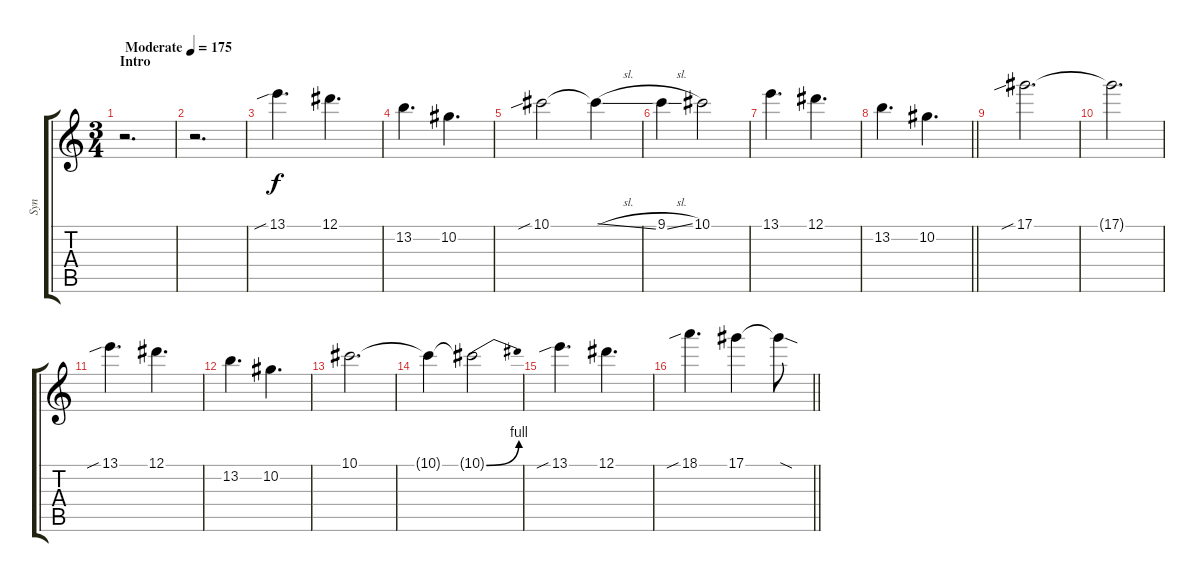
\track ("Syn" "Syn") {instrument distortionguitar}
\staff {score tabs}
\tuning (Eb4 Bb3 Gb3 Db3 Ab2 Db2) {hide}
\ts (3 4)
\section ("" "Intro")
\tempo (175 "Moderate")
\clef g2
\ks c
r.2{d dy f instrument distortionguitar} |
r.2{d} |
13.1{sib}.4{d volume 16} 12.1.4{d} |
13.2.4{d} 10.2.4{d} |
10.1{sib}.2 10.1{sl t}.4 |
9.1{sl}.4 10.1.2 |
13.1.4{d} 12.1.4{d} |
\barLineRight lightlight
13.2.4{d} 10.2.4{d} |
17.1{sib}.2{d} |
17.1{t}.2{d} |
13.1{sib}.4{d} 12.1.4{d} |
13.2.4{d} 10.2.4{d} |
10.1.2{d} |
10.1{t}.4 10.1{be (bend 0 0 60 4) t}.2 |
13.1{sib}.4{d} 12.1.4{d} |
\barLineRight lightlight
18.1{sib}.4{d} 17.1.4 17.1{sod t}.8
